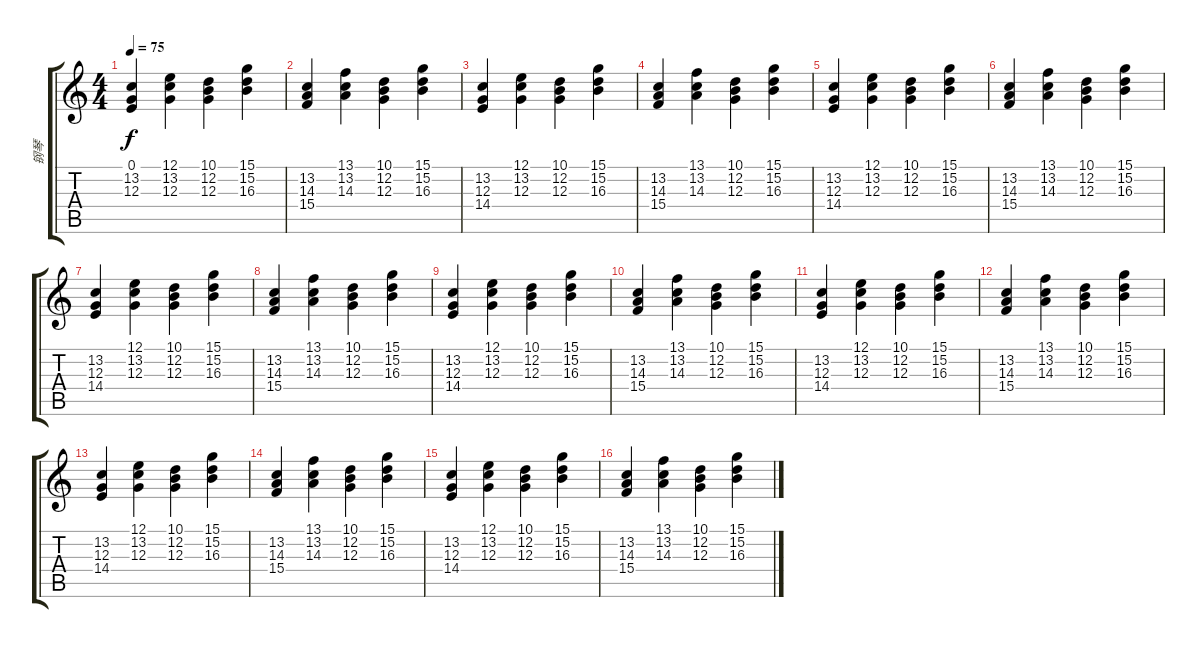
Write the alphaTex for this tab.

\track ("钢琴" "钢琴") {instrument brightacousticpiano}
\staff {score tabs}
\tuning (E4 B3 G3 D3 A2 E2) {hide}
\ts (4 4)
\tempo 75
\clef g2
\ks c
(0.1 13.2 12.3).4{dy f} (12.1 13.2 12.3).4 (10.1 12.2 12.3).4 (15.1 15.2 16.3).4 |
(13.2 14.3 15.4).4 (13.1 13.2 14.3).4 (10.1 12.2 12.3).4 (15.1 15.2 16.3).4 |
(13.2 12.3 14.4).4 (12.1 13.2 12.3).4 (10.1 12.2 12.3).4 (15.1 15.2 16.3).4 |
(13.2 14.3 15.4).4 (13.1 13.2 14.3).4 (10.1 12.2 12.3).4 (15.1 15.2 16.3).4 |
(13.2 12.3 14.4).4 (12.1 13.2 12.3).4 (10.1 12.2 12.3).4 (15.1 15.2 16.3).4 |
(13.2 14.3 15.4).4 (13.1 13.2 14.3).4 (10.1 12.2 12.3).4 (15.1 15.2 16.3).4 |
(13.2 12.3 14.4).4 (12.1 13.2 12.3).4 (10.1 12.2 12.3).4 (15.1 15.2 16.3).4 |
(13.2 14.3 15.4).4 (13.1 13.2 14.3).4 (10.1 12.2 12.3).4 (15.1 15.2 16.3).4 |
(13.2 12.3 14.4).4 (12.1 13.2 12.3).4 (10.1 12.2 12.3).4 (15.1 15.2 16.3).4 |
(13.2 14.3 15.4).4 (13.1 13.2 14.3).4 (10.1 12.2 12.3).4 (15.1 15.2 16.3).4 |
(13.2 12.3 14.4).4 (12.1 13.2 12.3).4 (10.1 12.2 12.3).4 (15.1 15.2 16.3).4 |
(13.2 14.3 15.4).4 (13.1 13.2 14.3).4 (10.1 12.2 12.3).4 (15.1 15.2 16.3).4 |
(13.2 12.3 14.4).4 (12.1 13.2 12.3).4 (10.1 12.2 12.3).4 (15.1 15.2 16.3).4 |
(13.2 14.3 15.4).4 (13.1 13.2 14.3).4 (10.1 12.2 12.3).4 (15.1 15.2 16.3).4 |
(13.2 12.3 14.4).4 (12.1 13.2 12.3).4 (10.1 12.2 12.3).4 (15.1 15.2 16.3).4 |
(13.2 14.3 15.4).4 (13.1 13.2 14.3).4 (10.1 12.2 12.3).4 (15.1 15.2 16.3).4
